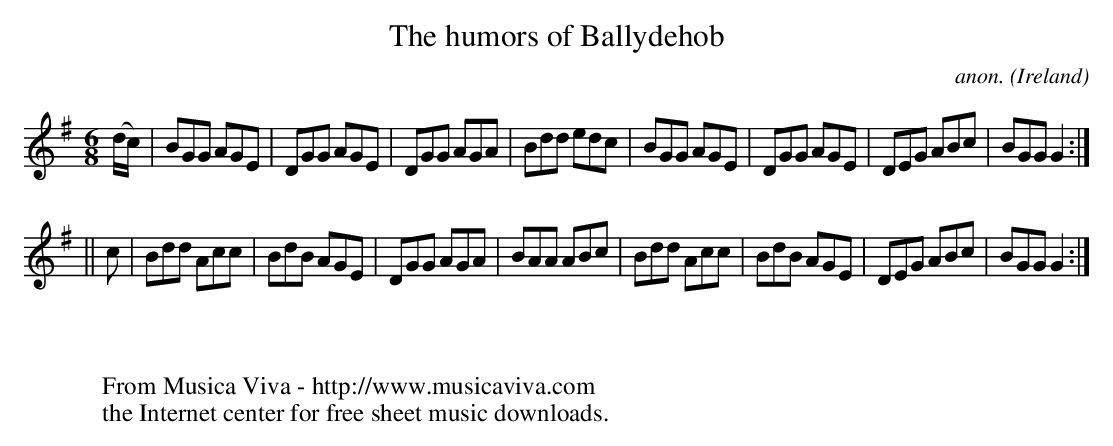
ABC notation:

X:1
T:The humors of Ballydehob
C:anon.
O:Ireland
M:6/8
L:1/8
K:G
(d/c/)|BGG AGE|DGG AGE|DGG AGA|Bdd edc|BGG AGE|DGG AGE|DEG ABc|BGG G2:|
||c|Bdd Acc|BdB AGE|DGG AGA|BAA ABc|Bdd Acc|BdB AGE|DEG ABc|BGG G2:|
W:
W:
W:  From Musica Viva - http://www.musicaviva.com
W:  the Internet center for free sheet music downloads.
